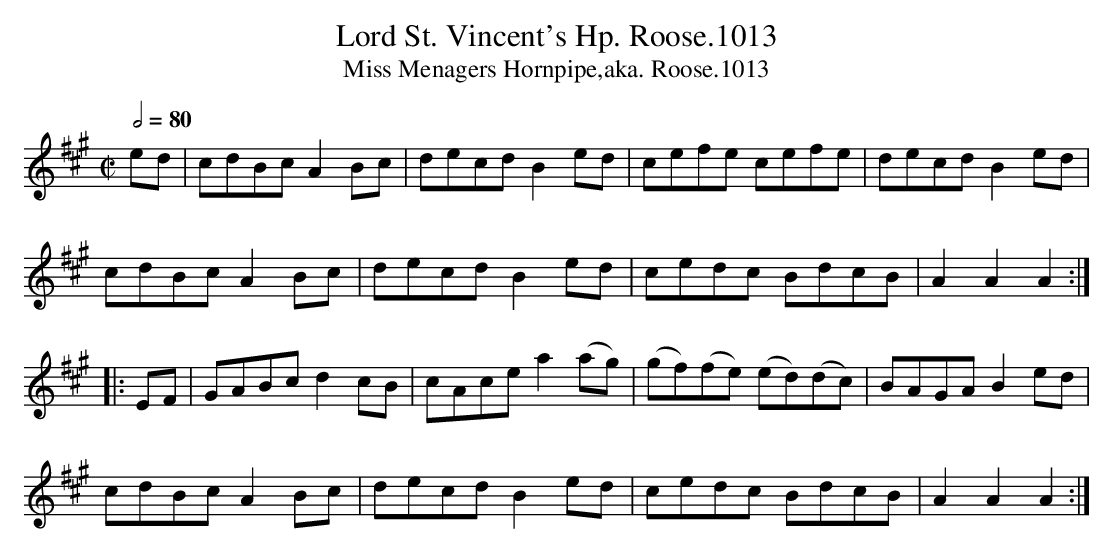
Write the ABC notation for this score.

X:1
T:Lord St. Vincent's Hp. Roose.1013
T:Miss Menagers Hornpipe,aka. Roose.1013
M:C|
L:1/8
Q:1/2=80
K:A
ed|cdBc A2Bc|decdB2ed|cefe cefe|decdB2ed|
cdBcA2Bc|decdB2ed|cedc BdcB|A2A2A2:|
|:EF|GABcd2cB|cAcea2(ag)|(gf)(fe) (ed)(dc)|BAGAB2ed|
cdBc A2Bc|decdB2ed|cedc BdcB|A2A2A2:|
